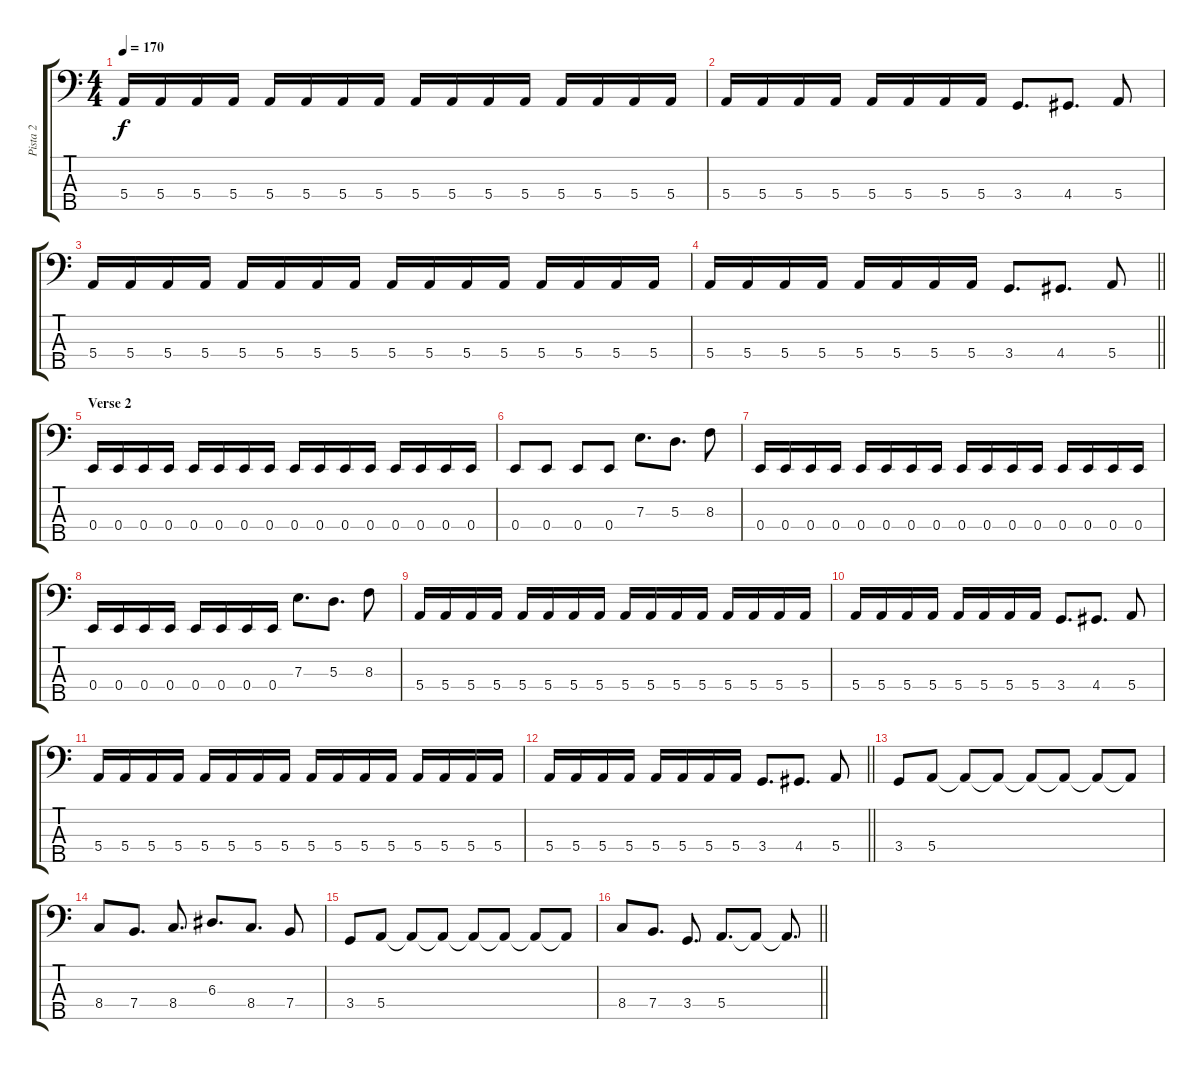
\track ("Pista 2" "Pista 2") {instrument electricbasspick}
\staff {score tabs}
\tuning (G2 D2 A1 E1 B0) {hide}
\ts (4 4)
\tempo 170
\clef f4
\ks c
5.4.16{dy f} 5.4.16 5.4.16 5.4.16 5.4.16 5.4.16 5.4.16 5.4.16 5.4.16 5.4.16 5.4.16 5.4.16 5.4.16 5.4.16 5.4.16 5.4.16 |
5.4.16 5.4.16 5.4.16 5.4.16 5.4.16 5.4.16 5.4.16 5.4.16 3.4.8{d} 4.4.8{d} 5.4.8 |
5.4.16 5.4.16 5.4.16 5.4.16 5.4.16 5.4.16 5.4.16 5.4.16 5.4.16 5.4.16 5.4.16 5.4.16 5.4.16 5.4.16 5.4.16 5.4.16 |
\barLineRight lightlight
5.4.16 5.4.16 5.4.16 5.4.16 5.4.16 5.4.16 5.4.16 5.4.16 3.4.8{d} 4.4.8{d} 5.4.8 |
\section ("" "Verse 2")
0.4.16 0.4.16 0.4.16 0.4.16 0.4.16 0.4.16 0.4.16 0.4.16 0.4.16 0.4.16 0.4.16 0.4.16 0.4.16 0.4.16 0.4.16 0.4.16 |
0.4.8 0.4.8 0.4.8 0.4.8 7.3.8{d} 5.3.8{d} 8.3.8 |
0.4.16 0.4.16 0.4.16 0.4.16 0.4.16 0.4.16 0.4.16 0.4.16 0.4.16 0.4.16 0.4.16 0.4.16 0.4.16 0.4.16 0.4.16 0.4.16 |
0.4.16 0.4.16 0.4.16 0.4.16 0.4.16 0.4.16 0.4.16 0.4.16 7.3.8{d} 5.3.8{d} 8.3.8 |
5.4.16 5.4.16 5.4.16 5.4.16 5.4.16 5.4.16 5.4.16 5.4.16 5.4.16 5.4.16 5.4.16 5.4.16 5.4.16 5.4.16 5.4.16 5.4.16 |
5.4.16 5.4.16 5.4.16 5.4.16 5.4.16 5.4.16 5.4.16 5.4.16 3.4.8{d} 4.4.8{d} 5.4.8 |
5.4.16 5.4.16 5.4.16 5.4.16 5.4.16 5.4.16 5.4.16 5.4.16 5.4.16 5.4.16 5.4.16 5.4.16 5.4.16 5.4.16 5.4.16 5.4.16 |
\barLineRight lightlight
5.4.16 5.4.16 5.4.16 5.4.16 5.4.16 5.4.16 5.4.16 5.4.16 3.4.8{d} 4.4.8{d} 5.4.8 |
\section ("" "")
3.4.8 5.4.8 5.4{t}.8 5.4{t}.8 5.4{t}.8 5.4{t}.8 5.4{t}.8 5.4{t}.8 |
8.4.8 7.4.8{d} 8.4.8{d} 6.3.8{d} 8.4.8{d} 7.4.8 |
3.4.8 5.4.8 5.4{t}.8 5.4{t}.8 5.4{t}.8 5.4{t}.8 5.4{t}.8 5.4{t}.8 |
\barLineRight lightlight
8.4.8 7.4.8{d} 3.4.8{d} 5.4.8{d} 5.4{t}.8 5.4{t}.8{d}
